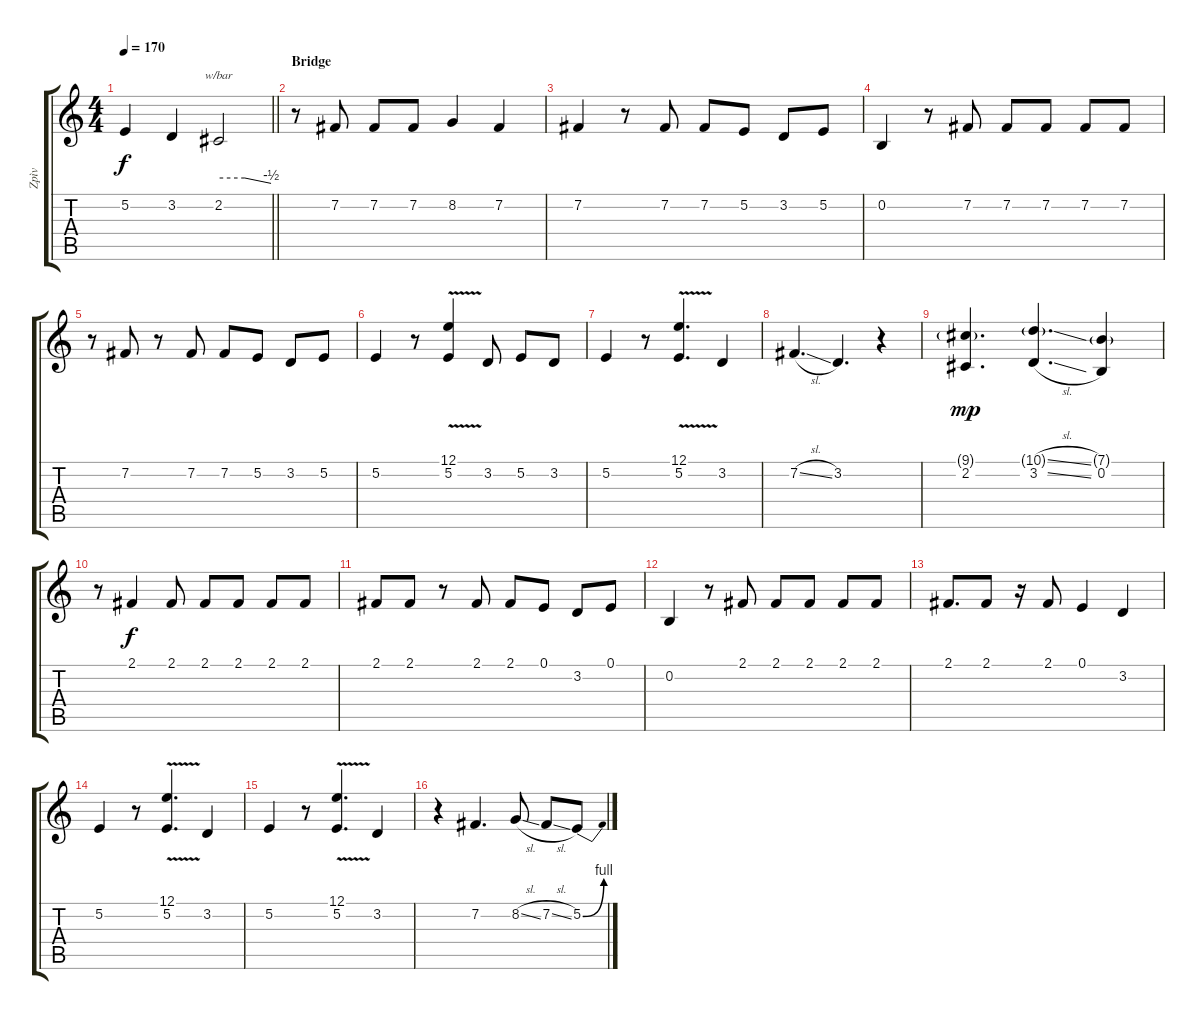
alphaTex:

\track ("Zpìv" "Zpìv") {instrument clarinet}
\staff {score tabs}
\tuning (E4 B3 G3 D3 A2 E2) {hide}
\ts (4 4)
\tempo 170
\clef g2
\barLineRight lightlight
\ks c
5.2.4{dy f} 3.2.4 2.2.2{tbe (custom default 0 0 30 0 60 -2)} |
\section ("" "Bridge")
r.8 7.2.8 7.2.8 7.2.8 8.2.4 7.2.4 |
7.2.4 r.8 7.2.8 7.2.8 5.2.8 3.2.8 5.2.8 |
0.2.4 r.8 7.2.8 7.2.8 7.2.8 7.2.8 7.2.8 |
r.8 7.2.8 r.8 7.2.8 7.2.8 5.2.8 3.2.8 5.2.8 |
5.2.4 r.8 (12.1{v} 5.2).4 3.2.8 5.2.8 3.2.8 |
5.2.4 r.8 (12.1{v} 5.2).4{d} 3.2.4 |
7.2{sl}.4{d} 3.2.4{d} r.4 |
(9.1{g} 2.2).4{d dy mp} (10.1{sl g} 3.2{sl}).4{d} (7.1{g} 0.2).4 |
r.8 2.1.4{dy f} 2.1.8 2.1.8 2.1.8 2.1.8 2.1.8 |
2.1.8 2.1.8 r.8 2.1.8 2.1.8 0.1.8 3.2.8 0.1.8 |
0.2.4 r.8 2.1.8 2.1.8 2.1.8 2.1.8 2.1.8 |
2.1.8{d} 2.1.8 r.16 2.1.8 0.1.4 3.2.4 |
5.2.4 r.8 (12.1 5.2{v}).4{d} 3.2.4 |
5.2.4 r.8 (12.1 5.2{v}).4{d} 3.2.4 |
r.4 7.2.4{d} 8.2{sl}.8 7.2{sl}.8 5.2{be (bend 0 0 60 4)}.8
